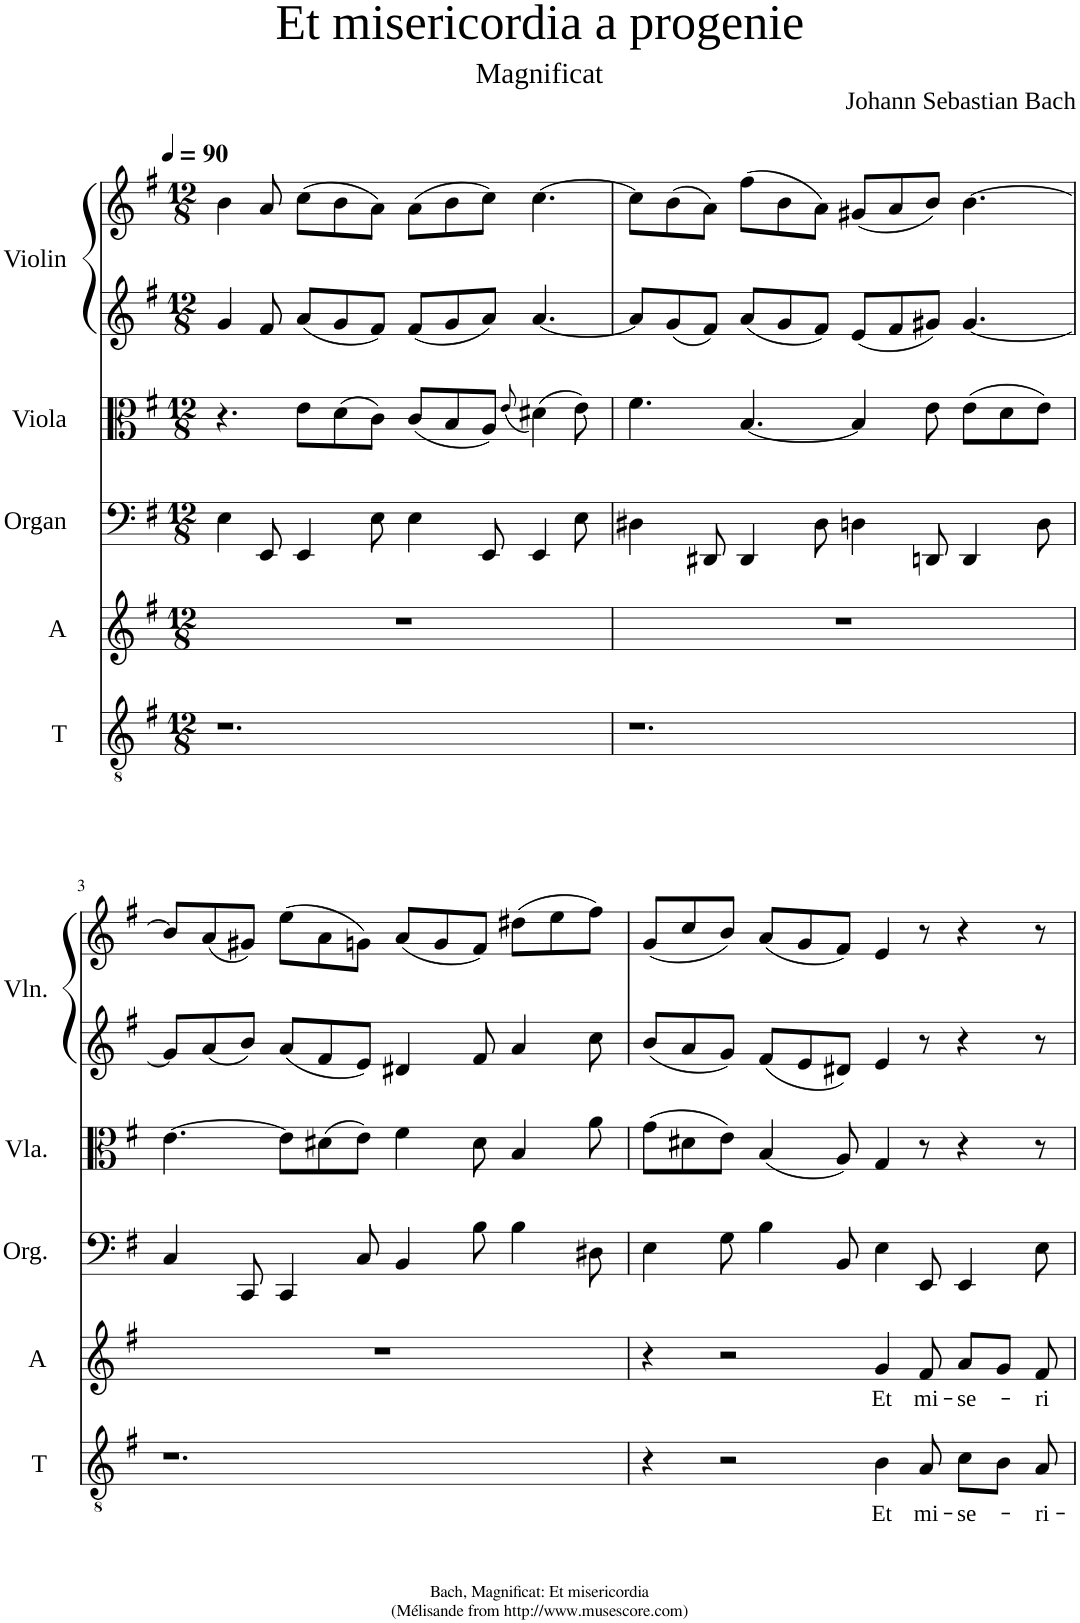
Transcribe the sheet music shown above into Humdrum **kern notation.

**kern	**text	**kern	**text	**kern	**kern	**kern	**kern
*part5	*part5	*part4	*part4	*part3	*part2	*part1	*part1
*staff6	*staff6	*staff5	*staff5	*staff4	*staff3	*staff2	*staff1
*I"T	*	*I"A	*	*I"Organ	*I"Viola	*I"Violin	*
*I'T	*	*I'A	*	*I'Org.	*I'Vla.	*I'Vln.	*
*clefGv2	*	*clefG2	*	*clefF4	*clefC3	*clefG2	*clefG2
*k[f#]	*	*k[f#]	*	*k[f#]	*k[f#]	*k[f#]	*k[f#]
*M12/8	*	*M12/8	*	*M12/8	*M12/8	*M12/8	*M12/8
*MM90	*	*MM90	*	*MM90	*MM90	*MM90	*MM90
=1	=1	=1	=1	=1	=1	=1	=1
1.r	.	1.r	.	4E\	4.r	4g/	4b\
.	.	.	.	8EE/	.	8f#/	8a/
.	.	.	.	4EE/	8e\L	8a/L	(8cc\L
.	.	.	.	.	(8d\	8g/	8b\
.	.	.	.	8E\	8c\J)	8f#/J	8a\J)
.	.	.	.	4E\	(8c/L	8f#/L	(8a\L
.	.	.	.	.	8B/	8g/	8b\
.	.	.	.	8EE/	8A/J)	8a/J	8cc\J)
.	.	.	.	.	(8qe/	.	.
.	.	.	.	4EE/	(4d#X\)	[4.a/	[4.cc\
.	.	.	.	8E\	8e\)	.	.
=2	=2	=2	=2	=2	=2	=2	=2
1.r	.	1.r	.	4D#X\	4.f#\	8a/L]	8cc\L]
.	.	.	.	.	.	8g/	(8b\
.	.	.	.	8DD#X/	.	8f#/J	8a\J)
.	.	.	.	4DD#/	[4.B/	8a/L	(8ff#\L
.	.	.	.	.	.	8g/	8b\
.	.	.	.	8D#\	.	8f#/J	8a\J)
.	.	.	.	4Dn\	4B/]	8e/L	(8g#X/L
.	.	.	.	.	.	8f#/	8a/
.	.	.	.	8DDn/	8e\	8g#X/J	8b/J)
.	.	.	.	4DD/	(8e\L	[4.g#/	[4.b\
.	.	.	.	.	8d\	.	.
.	.	.	.	8D\	8e\J)	.	.
!!LO:LB:g=z
=3	=3	=3	=3	=3	=3	=3	=3
1.r	.	1.r	.	4C/	[4.e\	8g#/L]	8b/L]
.	.	.	.	.	.	8a/	(8a/
.	.	.	.	8CC/	.	8b/J	8g#X/J)
.	.	.	.	4CC/	8e\L]	8a/L	(8ee\L
.	.	.	.	.	(8d#X\	8f#/	8a\
.	.	.	.	8C/	8e\J)	8e/J	8gn\J)
.	.	.	.	4BB/	4f#\	4d#X/	(8a/L
.	.	.	.	.	.	.	8g/
.	.	.	.	8B\	8d#\	8f#/	8f#/J)
.	.	.	.	4B\	4B/	4a/	(8dd#X\L
.	.	.	.	.	.	.	8ee\
.	.	.	.	8D#X\	8a\	8cc\	8ff#\J)
=4	=4	=4	=4	=4	=4	=4	=4
4r	.	4r	.	4E\	(8g\L	8b/L	(8g/L
.	.	.	.	.	8d#X\	8a/	8cc/
2r	.	2r	.	8G\	8e\J)	8g/J	8b/J)
.	.	.	.	4B\	(4B/	8f#/L	(8a/L
.	.	.	.	.	.	8e/	8g/
.	.	.	.	8BB/	8A/)	8d#X/J	8f#/J)
!	!LO:LY:b	!	!LO:LY:b	!	!	!	!
4B\	Et	4g/	Et	4E\	4G/	4e/	4e/
!	!LO:LY:b	!	!LO:LY:b	!	!	!	!
8A/	mi-	8f#/	mi-	8EE/	8r	8r	8r
!	!LO:LY:b	!	!LO:LY:b	!	!	!	!
8c\L	-se-	8a/L	-se-	4EE/	4r	4r	4r
8B\J	.	8g/J	.	.	.	.	.
!	!LO:LY:b	!	!LO:LY:b	!	!	!	!
8A/	-ri-	8f#/	-ri	8E\	8r	8r	8r
=	=	=	=	=	=	=	=
*-	*-	*-	*-	*-	*-	*-	*-
